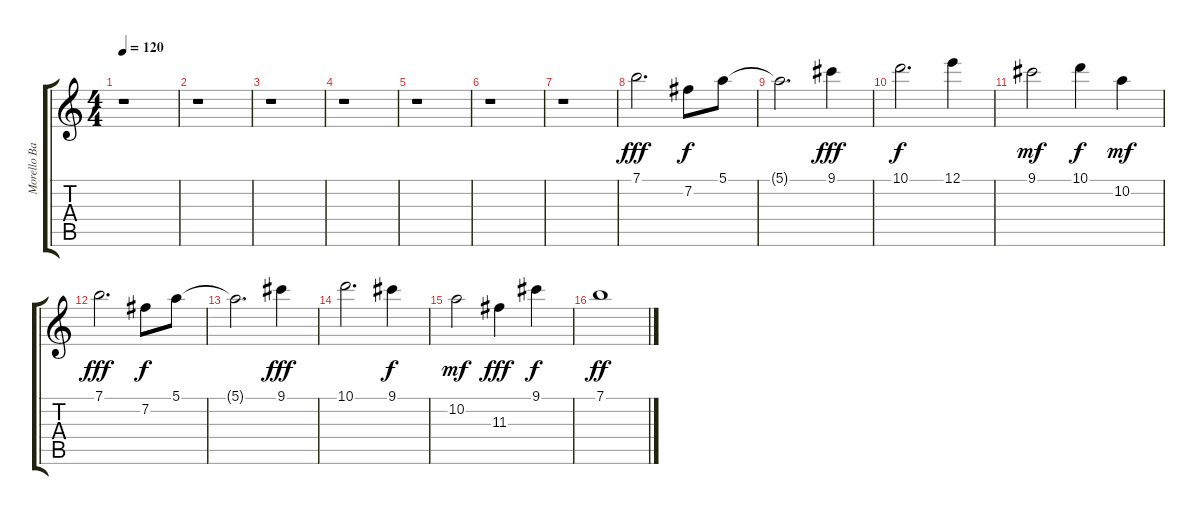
\track ("Morello Background" "Morello Ba") {instrument electricguitarjazz}
\staff {score tabs}
\tuning (E4 B3 G3 D3 A2 E2) {hide}
\ts (4 4)
\tempo 120
\clef g2
\ks c
r.1{dy fff} |
r.1 |
r.1 |
r.1 |
r.1 |
r.1 |
r.1 |
7.1.2{d} 7.2.8{dy f} 5.1.8 |
5.1{t}.2{d} 9.1.4{dy fff} |
10.1.2{d dy f} 12.1.4 |
9.1.2{dy mf} 10.1.4{dy f} 10.2.4{dy mf} |
7.1.2{d dy fff} 7.2.8{dy f} 5.1.8 |
5.1{t}.2{d} 9.1.4{dy fff} |
10.1.2{d} 9.1.4{dy f} |
10.2.2{dy mf} 11.3.4{dy fff} 9.1.4{dy f} |
7.1.1{dy ff}
